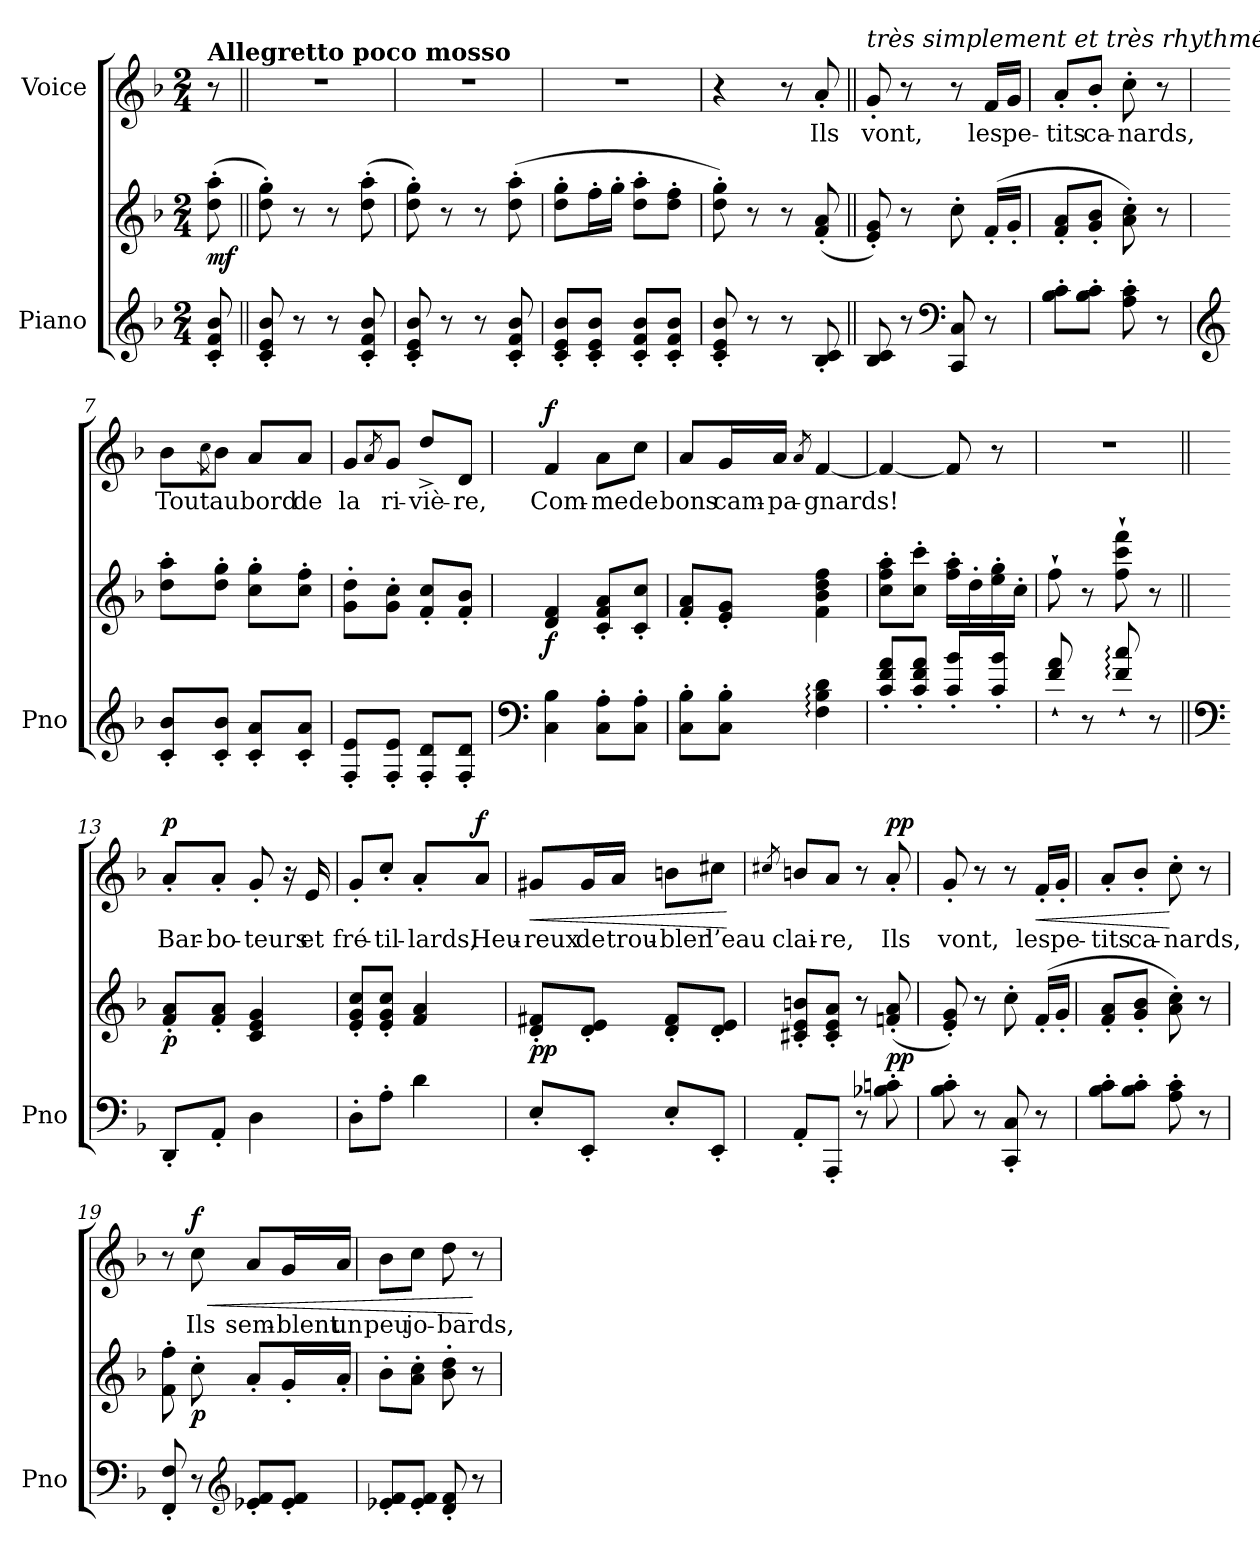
**kern	**kern	**dynam	**kern	**text	**dynam
*part2	*part2	*part2	*part1	*part1	*part1
*staff3	*staff2	*staff2/3	*staff1	*staff1	*staff1
*I"Piano	*	*	*I"Voice	*	*
*I'Pno	*	*	*	*	*
*clefG2	*clefG2	*	*clefG2	*	*
*k[b-]	*k[b-]	*	*k[b-]	*	*
*M2/4	*M2/4	*	*M2/4	*	*
=	=	=	=	=	=
!	!	!	!LO:TX:a:B:t=Allegretto poco mosso	!	!
!	!	!LO:DY:b	!	!	!
8c/' 8f/' 8b-/'	(>8dd\' 8aa\'	mf	8r	.	.
=1||	=1||	=1||	=1||	=1||	=1||
8c/' 8e/' 8b-/'	8dd\' 8gg\')	.	2r	.	.
8r	8r	.	.	.	.
8r	8r	.	.	.	.
8c/' 8f/' 8b-/'	(>8dd\' 8aa\'	.	.	.	.
=2	=2	=2	=2	=2	=2
8c/' 8e/' 8b-/'	8dd\' 8gg\')	.	2r	.	.
8r	8r	.	.	.	.
8r	8r	.	.	.	.
8c/' 8f/' 8b-/'	(>8dd\' 8aa\'	.	.	.	.
=3	=3	=3	=3	=3	=3
8c/' 8e/' 8b-/'L	8dd\' 8gg\'L	.	2r	.	.
8c/' 8e/' 8b-/'J	16ff'\L	.	.	.	.
.	16gg'\JJ	.	.	.	.
8c/' 8f/' 8b-/'L	8dd\' 8aa\'L	.	.	.	.
8c/' 8f/' 8b-/'J	8dd\' 8ff\'J	.	.	.	.
=4	=4	=4	=4	=4	=4
8c/' 8e/' 8b-/'	8dd\' 8gg\')	.	4r	.	.
8r	8r	.	.	.	.
8r	8r	.	8r	.	.
!	!	!	!	!LO:LY:b	!
8B-/' 8c/'	(<8f/' 8a/'	.	8a'/	Ils	.
!!LO:LB:g=z
=5||	=5||	=5||	=5||	=5||	=5||
!	!	!	!LO:TX:a:i:t=très simplement et très rhythmé	!	!
!	!	!	!	!LO:LY:b	!
8B-/ 8c/	8e/' 8g/')	.	8g'/	vont,	.
8r	8r	.	8r	.	.
*clefF4	*	*	*	*	*
8CC/ 8C/	8cc'\	.	8r	.	.
!	!	!	!	!LO:LY:b	!
8r	(<16f'/LL	.	16f/LL	les	.
!	!	!	!	!LO:LY:b	!
.	16g'/JJ	.	16g/JJ	pe-	.
=6	=6	=6	=6	=6	=6
!	!	!	!	!LO:LY:b	!
8B-\' 8c\'L	8f/' 8a/'L	.	8a'/L	-tits	.
!	!	!	!	!LO:LY:b	!
8B-\' 8c\'J	8g/' 8b-/'J	.	8b-'/J	ca-	.
!	!	!	!	!LO:LY:b	!
8A\' 8c\'	8a\' 8cc\')	.	8cc'\	-nards,	.
8r	8r	.	8r	.	.
=7	=7	=7	=7	=7	=7
*clefG2	*	*	*	*	*
!	!	!	!	!LO:LY:b	!
8c/' 8b-/'L	8dd\' 8aa\'L	.	8b-\L	Tout	.
.	.	.	8qcc\	.	.
!	!	!	!	!LO:LY:b	!
8c/' 8b-/'J	8dd\' 8gg\'J	.	8b-\J	au	.
!	!	!	!	!LO:LY:b	!
8c/' 8a/'L	8cc\' 8gg\'L	.	8a/L	bord	.
!	!	!	!	!LO:LY:b	!
8c/' 8a/'J	8cc\' 8ff\'J	.	8a/J	de	.
=8	=8	=8	=8	=8	=8
!	!	!	!	!LO:LY:b	!
8F/' 8e/'L	8g\' 8dd\'L	.	8g/L	la	.
.	.	.	8qa/	.	.
!	!	!	!	!LO:LY:b	!
8F/' 8e/'J	8g\' 8cc\'J	.	8g/J	ri-	.
!	!	!	!	!LO:LY:b	!
8F/' 8d/'L	8f/' 8cc/'L	.	8dd^/L	-viè-	.
!	!	!	!	!LO:LY:b	!
8F/' 8d/'J	8f/' 8b-/'J	.	8d/J	-re,	.
!!LO:LB:g=z
=9	=9	=9	=9	=9	=9
*clefF4	*	*	*	*	*
!	!	!LO:DY:b	!	!LO:LY:b	!LO:DY:a
4C\ 4B-\	4d/ 4f/	f	4f/	Com-	f
!	!	!	!	!LO:LY:b	!
8C\' 8A\'L	8c/' 8f/' 8a/'L	.	8a\L	-me	.
!	!	!	!	!LO:LY:b	!
8C\' 8A\'J	8c/' 8cc/'J	.	8cc\J	de	.
=10	=10	=10	=10	=10	=10
!	!	!	!	!LO:LY:b	!
8C\' 8B-\'L	8f/' 8a/'L	.	8a/L	bons	.
!	!	!	!	!LO:LY:b	!
8C\' 8B-\'J	8e/' 8g/'J	.	16g/L	cam-	.
!	!	!	!	!LO:LY:b	!
.	.	.	16a/JJ	-pa-	.
.	.	.	8qa/	.	.
!	!	!	!	!LO:LY:b	!
4F\: 4B-\: 4d\:	4f\ 4b-\ 4dd\ 4ff\	.	[4f/	-gnards!	.
=11	=11	=11	=11	=11	=11
8c/' 8f/' 8a/'L	8cc\' 8ff\' 8aa\'L	.	4f/_	.	.
8c/' 8f/' 8a/'J	8cc\' 8ccc\'J	.	.	.	.
8c/' 8b-/'L	16ff\' 16aa\'LL	.	8f/]	.	.
.	16dd'\	.	.	.	.
8c/' 8b-/'J	16ee\' 16gg\'	.	8r	.	.
.	16cc'\JJ	.	.	.	.
=12	=12	=12	=12	=12	=12
8f/` 8a/`	8ff`\	.	2r	.	.
8r	8r	.	.	.	.
8f/:` 8cc/:`	8ff\` 8ccc\` 8fff\`	.	.	.	.
8r	8r	.	.	.	.
!!LO:PB:g=z
=13||	=13||	=13||	=13||	=13||	=13||
*clefF4	*	*	*	*	*
!	!	!LO:DY:b	!	!LO:LY:b	!LO:DY:a
8DD'/L	8f/' 8a/'L	p	8a'/L	Bar-	p
!	!	!	!	!LO:LY:b	!
8AA'/J	8f/' 8a/'J	.	8a'/J	-bo-	.
!	!	!	!	!LO:LY:b	!
4D\	4c/ 4e/ 4g/	.	8g'/	-teurs	.
.	.	.	16r	.	.
!	!	!	!	!LO:LY:b	!
.	.	.	16e/	et	.
=14	=14	=14	=14	=14	=14
!	!	!	!	!LO:LY:b	!
8D'\L	8e/' 8g/' 8cc/'L	.	8g'/L	fré-	.
!	!	!	!	!LO:LY:b	!
8A'\J	8e/' 8g/' 8cc/'J	.	8cc'/J	-til-	.
!	!	!	!	!LO:LY:b	!
4d\	4f/ 4a/	.	8a'/L	-lards,	.
!	!	!	!	!LO:LY:b	!LO:DY:a
.	.	.	8a/J	Heu-	f
=15	=15	=15	=15	=15	=15
!	!	!LO:DY:b	!	!LO:LY:b	!LO:HP:b
8E'/L	8d/' 8f#X/'L	pp	8g#X/L	-reux	<
!	!	!	!	!LO:LY:b	!
8EE'/J	8d/' 8e/'J	.	16g#/L	de	.
!	!	!	!	!LO:LY:b	!
.	.	.	16a/JJ	trou-	.
!	!	!	!	!LO:LY:b	!
8E'/L	8d/' 8f#/'L	.	8bn\L	-bler	.
!	!	!	!	!LO:LY:b	!
8EE'/J	8d/' 8e/'J	.	8cc#X\J	l’eau	.
.	.	.	.	.	[
=16	=16	=16	=16	=16	=16
.	.	.	8qcc#X/	.	.
!	!	!	!	!LO:LY:b	!
8AA'/L	8c#X/' 8e/' 8bn/'L	.	8bn/L	clai-	.
!	!	!	!	!LO:LY:b	!
8AAA'/J	8c#/' 8e/' 8a/'J	.	8a/J	-re,	.
8r	8r	.	8r	.	.
!	!	!LO:DY:b	!	!LO:LY:b	!LO:DY:a
8B-X\' 8cn\'	(<8fn/' 8a/'	pp	8a'/	Ils	pp
!!LO:LB:g=z
=17	=17	=17	=17	=17	=17
!	!	!	!	!LO:LY:b	!
8B-\' 8c\'	8e/' 8g/')	.	8g'/	vont,	.
8r	8r	.	8r	.	.
8CC/' 8C/'	8cc'\	.	8r	.	.
!	!	!	!	!LO:LY:b	!LO:HP:b
8r	(<16f'/LL	.	16f'/LL	les	<
!	!	!	!	!LO:LY:b	!
.	16g'/JJ	.	16g'/JJ	pe-	.
=18	=18	=18	=18	=18	=18
!	!	!	!	!LO:LY:b	!
8B-\' 8c\'L	8f/' 8a/'L	.	8a'/L	-tits	.
!	!	!	!	!LO:LY:b	!
8B-\' 8c\'J	8g/' 8b-/'J	.	8b-'/J	ca-	.
!	!	!	!	!LO:LY:b	!
8A\' 8c\'	8a\' 8cc\')	.	8cc'\	-nards,	[
8r	8r	.	8r	.	.
=19	=19	=19	=19	=19	=19
8FF/' 8F/'	8f\' 8ff\'	.	8r	.	.
!	!	!LO:DY:b	!	!LO:LY:b	!LO:HP:b
!	!	!	!	!	!LO:DY:n=1:a
8r	8cc'\	p	8cc\	Ils	< f
*clefG2	*	*	*	*	*
!	!	!	!	!LO:LY:b	!
8e-X/' 8f/'L	8a'/L	.	8a/L	sem-	.
!	!	!	!	!LO:LY:b	!
8e-/' 8f/'J	16g'/L	.	16g/L	-blent	.
!	!	!	!	!LO:LY:b	!
.	16a'/JJ	.	16a/JJ	un	.
=20	=20	=20	=20	=20	=20
!	!	!	!	!LO:LY:b	!
8e-X/' 8f/'L	8b-'\L	.	8b-\L	peu	.
!	!	!	!	!LO:LY:b	!
8e-/' 8f/'J	8a\' 8cc\'J	.	8cc\J	jo-	.
!	!	!	!	!LO:LY:b	!
8d/' 8f/'	8b-\' 8dd\'	.	8dd\	-bards,	.
8r	8r	.	8r	.	[
=	=	=	=	=	=
*-	*-	*-	*-	*-	*-
